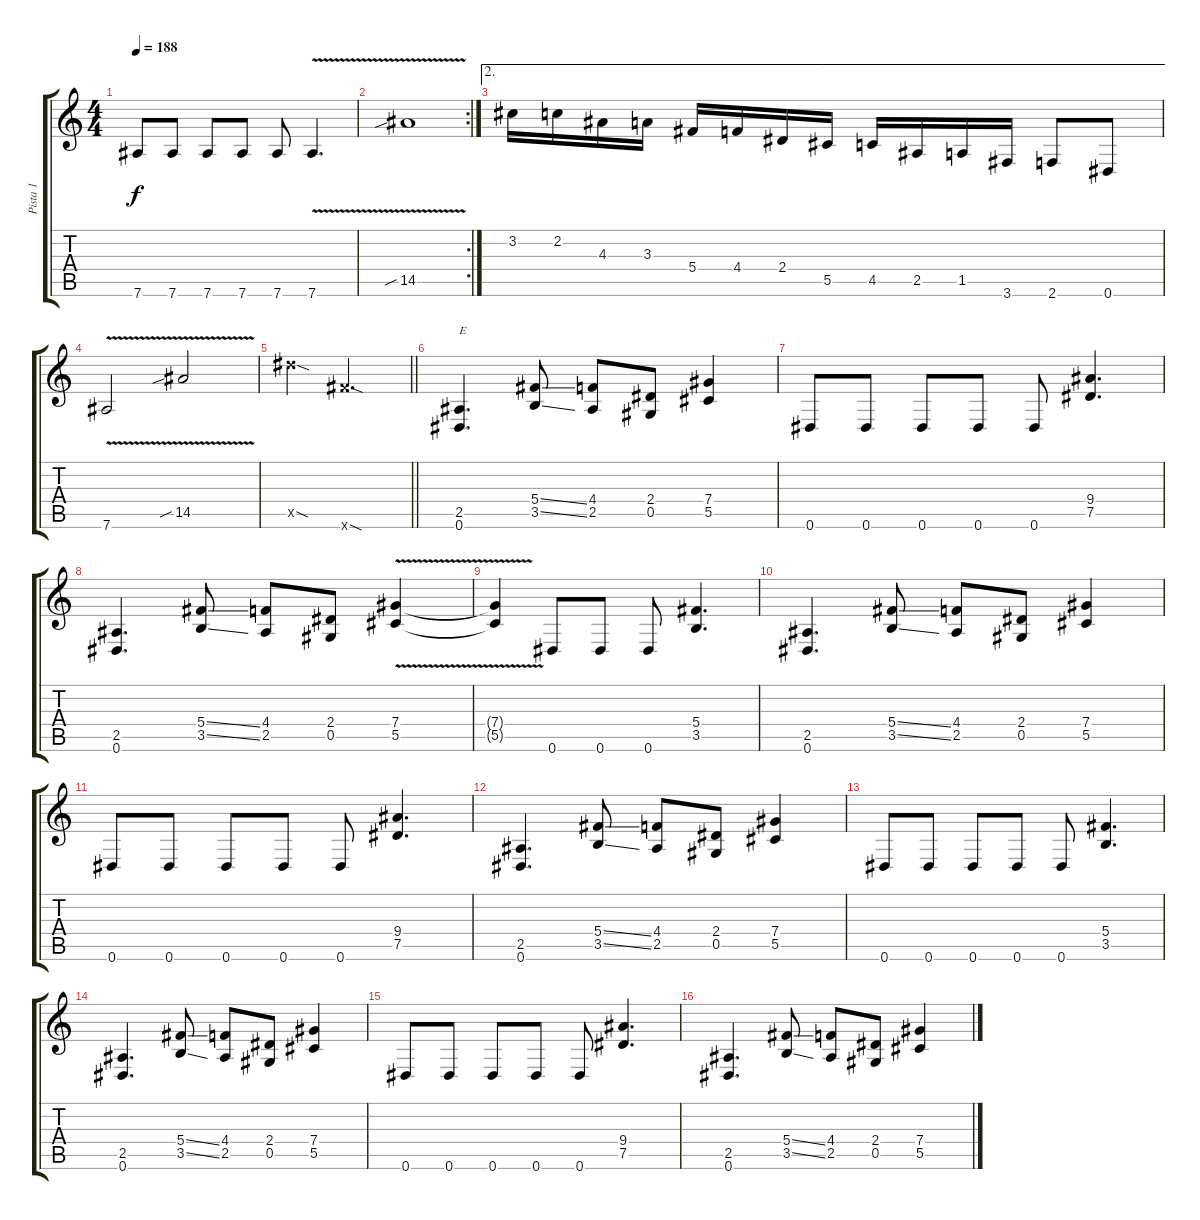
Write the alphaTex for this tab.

\track ("Pista 1" "Pista 1") {instrument overdrivenguitar}
\staff {score tabs}
\tuning (Eb4 Bb3 Gb3 Db3 Ab2 Eb2) {hide}
\ts (4 4)
\tempo 188
\clef g2
\ks c
7.6.8{dy f} 7.6.8 7.6.8 7.6.8 7.6.8 7.6{v}.4{d} |
\rc 2
14.5{v sib}.1 |
\ae 2
3.2.16 2.2.16 4.3.16 3.3.16 5.4.16 4.4.16 2.4.16 5.5.16 4.5.16 2.5.16 1.5.16 3.6.16 2.6.8 0.6.8 |
7.6{v}.2 14.5{v sib}.2 |
\barLineRight lightlight
19.5{sod x}.4 15.6{sod x}.2{d} |
(2.5 0.6).4{d txt "E"} (5.4{ss} 3.5{ss}).8 (4.4 2.5).8 (2.4 0.5).8 (7.4 5.5).4 |
0.6.8 0.6.8 0.6.8 0.6.8 0.6.8 (9.4 7.5).4{d} |
(2.5 0.6).4{d} (5.4{ss} 3.5{ss}).8 (4.4 2.5).8 (2.4 0.5).8 (7.4{v} 5.5{v}).4 |
(7.4{t} 5.5{t}).4 0.6.8 0.6.8 0.6.8 (5.4 3.5).4{d} |
(2.5 0.6).4{d} (5.4{ss} 3.5{ss}).8 (4.4 2.5).8 (2.4 0.5).8 (7.4 5.5).4 |
0.6.8 0.6.8 0.6.8 0.6.8 0.6.8 (9.4 7.5).4{d} |
(2.5 0.6).4{d} (5.4{ss} 3.5{ss}).8 (4.4 2.5).8 (2.4 0.5).8 (7.4 5.5).4 |
0.6.8 0.6.8 0.6.8 0.6.8 0.6.8 (5.4 3.5).4{d} |
(2.5 0.6).4{d} (5.4{ss} 3.5{ss}).8 (4.4 2.5).8 (2.4 0.5).8 (7.4 5.5).4 |
0.6.8 0.6.8 0.6.8 0.6.8 0.6.8 (9.4 7.5).4{d} |
(2.5 0.6).4{d} (5.4{ss} 3.5{ss}).8 (4.4 2.5).8 (2.4 0.5).8 (7.4 5.5).4
